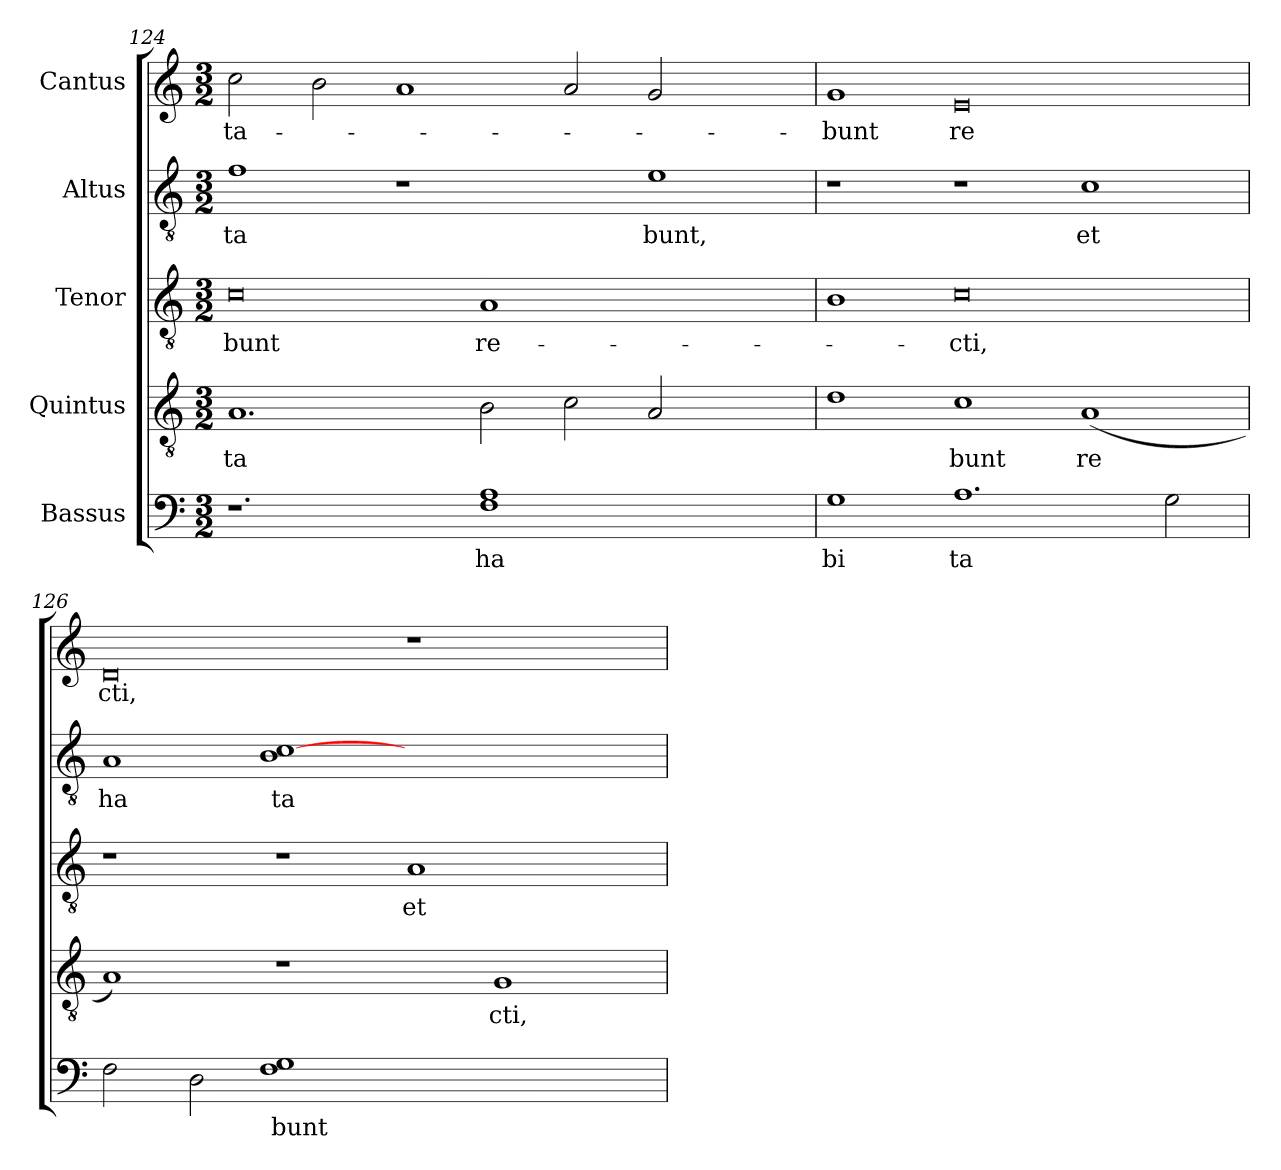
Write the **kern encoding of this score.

**kern	**text	**kern	**text	**kern	**text	**kern	**text	**kern	**text
*part5	*part5	*part4	*part4	*part3	*part3	*part2	*part2	*part1	*part1
*staff5	*staff5	*staff4	*staff4	*staff3	*staff3	*staff2	*staff2	*staff1	*staff1
*I"Bassus	*	*I"Quintus	*	*I"Tenor	*	*I"Altus	*	*I"Cantus	*
*clefF4	*	*clefGv2	*	*clefGv2	*	*clefGv2	*	*clefG2	*
*	*	*k[]	*	*	*	*	*	*k[]	*
*	*	*C:	*	*	*	*	*	*C:	*
*M3/2	*	*M3/2	*	*M3/2	*	*M3/2	*	*M3/2	*
=124	=124	=124	=124	=124	=124	=124	=124	=124	=124
!	!	!	!LO:LY:b:cj	!LO:N:vis=0	!LO:LY:b:cj	!	!LO:LY:b:cj	!	!LO:LY:b:cj
1.r	.	1.A	ta	1.c	-bunt	1f	ta	2cc\	ta-
.	.	.	.	.	.	.	.	2b\	.
!	!	!	!	!	!	!LO:N:vis=1	!	!	!
.	.	.	.	.	.	1.r	.	1a	.
!	!LO:LY:b:cj	!	!	!	!LO:LY:b:cj	!	!	!	!
1A 1F	ha	2B\	.	1A	re-	.	.	.	.
.	.	2c\	.	.	.	.	.	2a/	.
!	!	!	!	!	!	!	!LO:LY:b:cj	!	!
1ryy	.	2A/	.	1ryy	.	1e	bunt,	2g/	.
.	.	2ryy	.	.	.	.	.	2ryy	.
=125	=125	=125	=125	=125	=125	=125	=125	=125	=125
!	!LO:LY:b:cj	!	!	!	!	!	!	!	!LO:LY:b:cj
1G	bi	1d	.	1B	.	1r	.	1g	-bunt
!	!LO:LY:b:cj	!	!LO:LY:b:cj	!	!LO:LY:b:cj	!	!	!	!LO:LY:b:cj
1.A	ta	1c	bunt	0c	-cti,	1r	.	0e	re
!	!	!	!LO:LY:b:cj	!	!	!	!LO:LY:b:cj	!	!
.	.	(<1A	re	.	.	1c	et	.	.
2G\	.	.	.	.	.	.	.	.	.
=126	=126	=126	=126	=126	=126	=126	=126	=126	=126
!	!	!	!	!	!	!	!LO:LY:b:cj	!	!LO:LY:b:cj
2F\	.	1A)	.	1r	.	1A	ha	0d	cti,
2D\	.	.	.	.	.	.	.	.	.
!	!LO:LY:b:cj	!LO:N:vis=1	!	!	!	!	!LO:LY:b:cj	!	!
1G 1F	bunt	1.r	.	1r	.	1B [>1c	ta	.	.
!	!	!	!	!	!LO:LY:b:cj	!	!	!LO:N:vis=1	!
1.ryy	.	.	.	1A	et	1.ryy	.	1.r	.
!	!	!	!LO:LY:b:cj	!	!	!	!	!	!
.	.	1G	cti,	.	.	.	.	.	.
.	.	.	.	2ryy	.	.	.	.	.
=	=	=	=	=	=	=	=	=	=
*-	*-	*-	*-	*-	*-	*-	*-	*-	*-
